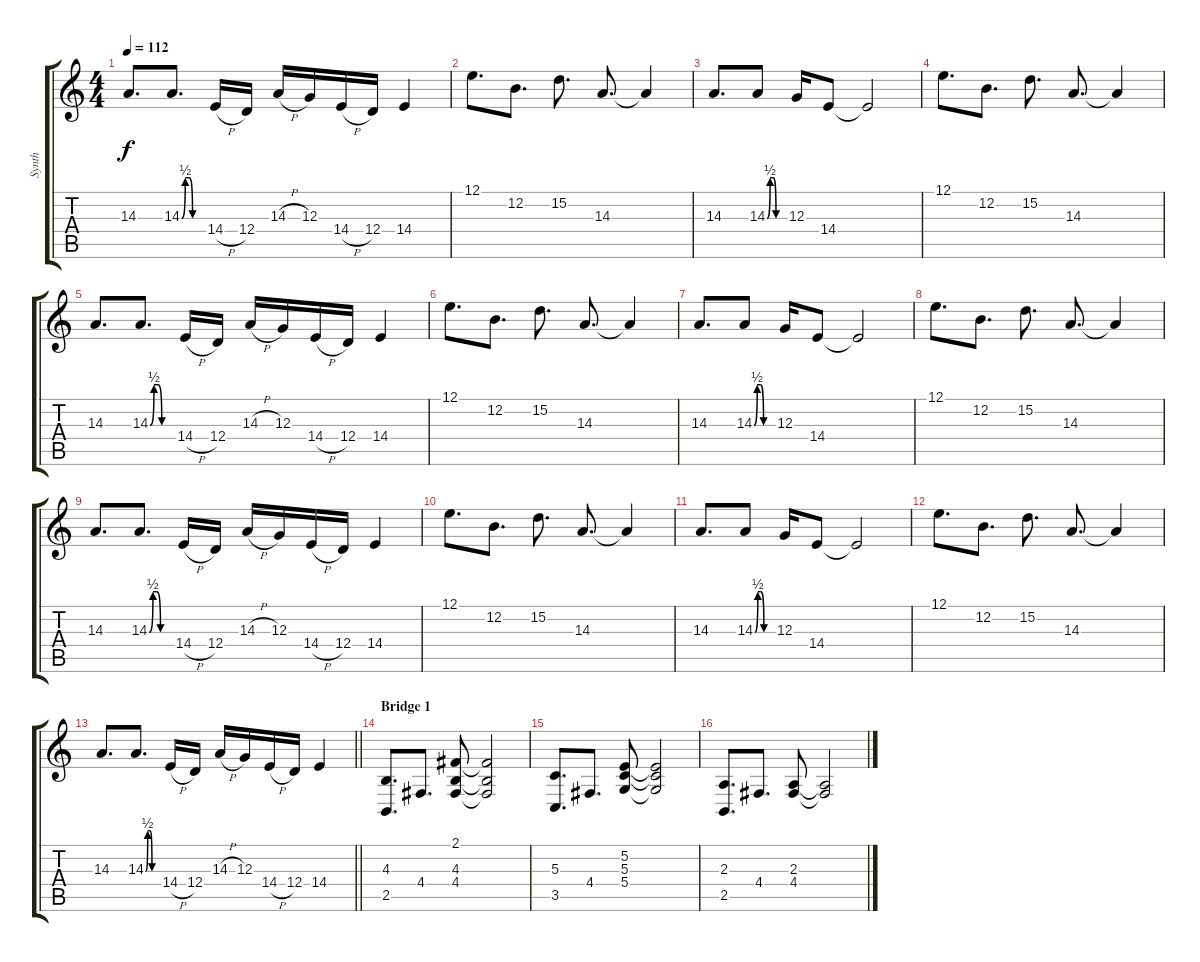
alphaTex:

\track ("Synth" "Synth") {instrument lead2sawtooth}
\staff {score tabs}
\tuning (E4 B3 G3 D3 A2 E2) {hide}
\ts (4 4)
\tempo 112
\clef g2
\ks c
14.3.8{d dy f} 14.3{be (custom 0 0 10 2 20 2 30 0 60 0)}.8{d} 14.4{h}.16 12.4.16 14.3{h}.16 12.3.16 14.4{h}.16 12.4.16 14.4.4 |
12.1.8{d} 12.2.8{d} 15.2.8{d} 14.3.8{d} 14.3{t}.4 |
14.3.8{d} 14.3{be (custom 0 0 10 2 20 2 30 0 60 0)}.8 12.3.16 14.4.8 14.4{t}.2 |
12.1.8{d} 12.2.8{d} 15.2.8{d} 14.3.8{d} 14.3{t}.4 |
14.3.8{d} 14.3{be (custom 0 0 10 2 20 2 30 0 60 0)}.8{d} 14.4{h}.16 12.4.16 14.3{h}.16 12.3.16 14.4{h}.16 12.4.16 14.4.4 |
12.1.8{d} 12.2.8{d} 15.2.8{d} 14.3.8{d} 14.3{t}.4 |
14.3.8{d} 14.3{be (custom 0 0 10 2 20 2 30 0 60 0)}.8 12.3.16 14.4.8 14.4{t}.2 |
12.1.8{d} 12.2.8{d} 15.2.8{d} 14.3.8{d} 14.3{t}.4 |
14.3.8{d} 14.3{be (custom 0 0 10 2 20 2 30 0 60 0)}.8{d} 14.4{h}.16 12.4.16 14.3{h}.16 12.3.16 14.4{h}.16 12.4.16 14.4.4 |
12.1.8{d} 12.2.8{d} 15.2.8{d} 14.3.8{d} 14.3{t}.4 |
14.3.8{d} 14.3{be (custom 0 0 10 2 20 2 30 0 60 0)}.8 12.3.16 14.4.8 14.4{t}.2 |
12.1.8{d} 12.2.8{d} 15.2.8{d} 14.3.8{d} 14.3{t}.4 |
\barLineRight lightlight
14.3.8{d} 14.3{be (custom 0 0 10 2 20 2 30 0 60 0)}.8{d} 14.4{h}.16 12.4.16 14.3{h}.16 12.3.16 14.4{h}.16 12.4.16 14.4.4 |
\section ("" "Bridge 1")
(4.3 2.5).8{d} 4.4.8{d} (2.1 4.3 4.4).8 (2.1{t} 4.3{t} 4.4{t}).2 |
(5.3 3.5).8{d} 4.4.8{d} (5.2 5.3 5.4).8 (5.2{t} 5.3{t} 5.4{t}).2 |
(2.3 2.5).8{d} 4.4.8{d} (2.3 4.4).8 (2.3{t} 4.4{t}).2
